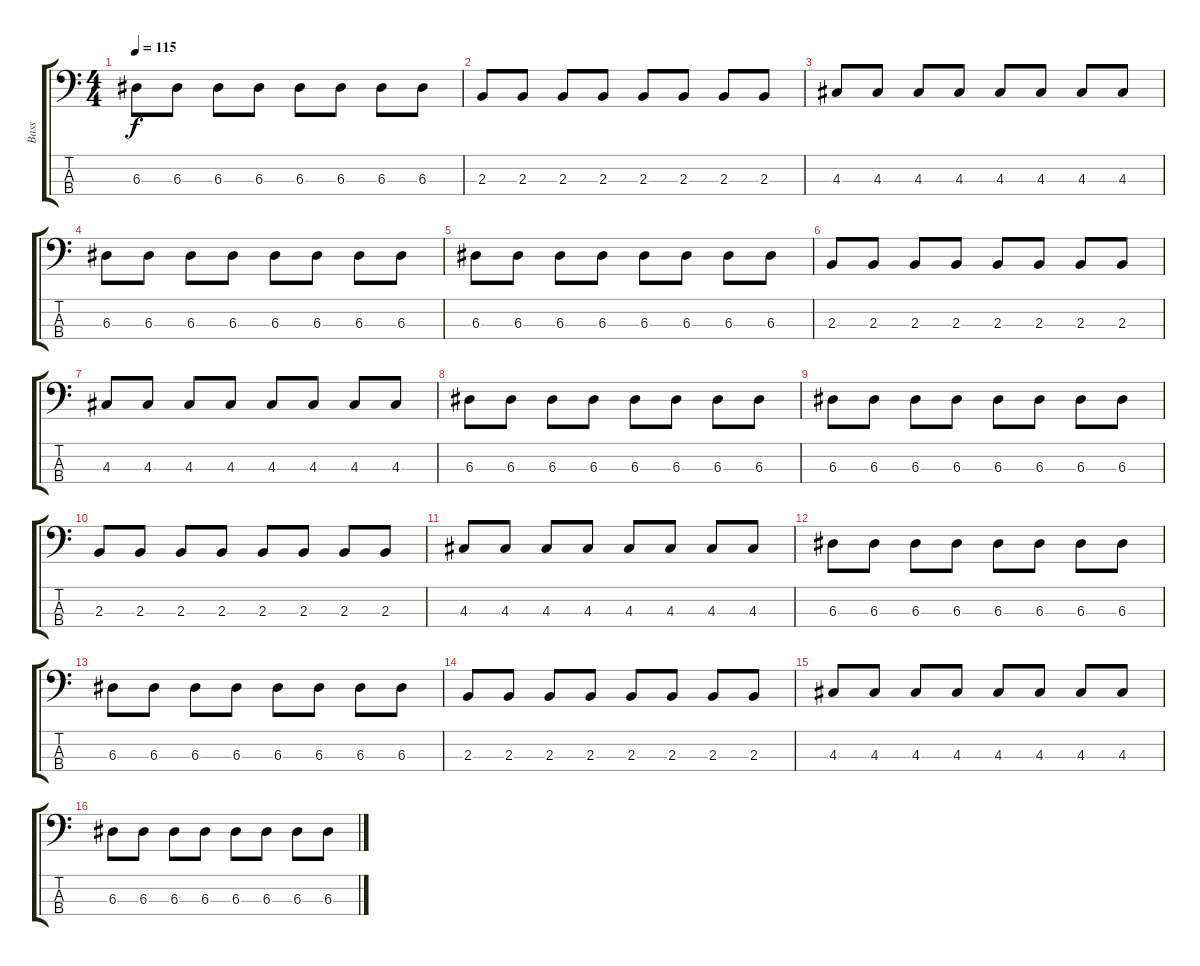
\track ("Bass" "Bass") {instrument electricbassfinger}
\staff {score tabs}
\tuning (G2 D2 A1 E1) {hide}
\ts (4 4)
\tempo 115
\clef f4
\ks c
6.3.8{dy f} 6.3.8 6.3.8 6.3.8 6.3.8 6.3.8 6.3.8 6.3.8 |
2.3.8 2.3.8 2.3.8 2.3.8 2.3.8 2.3.8 2.3.8 2.3.8 |
4.3.8 4.3.8 4.3.8 4.3.8 4.3.8 4.3.8 4.3.8 4.3.8 |
6.3.8 6.3.8 6.3.8 6.3.8 6.3.8 6.3.8 6.3.8 6.3.8 |
6.3.8 6.3.8 6.3.8 6.3.8 6.3.8 6.3.8 6.3.8 6.3.8 |
2.3.8 2.3.8 2.3.8 2.3.8 2.3.8 2.3.8 2.3.8 2.3.8 |
4.3.8 4.3.8 4.3.8 4.3.8 4.3.8 4.3.8 4.3.8 4.3.8 |
6.3.8 6.3.8 6.3.8 6.3.8 6.3.8 6.3.8 6.3.8 6.3.8 |
6.3.8 6.3.8 6.3.8 6.3.8 6.3.8 6.3.8 6.3.8 6.3.8 |
2.3.8 2.3.8 2.3.8 2.3.8 2.3.8 2.3.8 2.3.8 2.3.8 |
4.3.8 4.3.8 4.3.8 4.3.8 4.3.8 4.3.8 4.3.8 4.3.8 |
6.3.8 6.3.8 6.3.8 6.3.8 6.3.8 6.3.8 6.3.8 6.3.8 |
6.3.8 6.3.8 6.3.8 6.3.8 6.3.8 6.3.8 6.3.8 6.3.8 |
2.3.8 2.3.8 2.3.8 2.3.8 2.3.8 2.3.8 2.3.8 2.3.8 |
4.3.8 4.3.8 4.3.8 4.3.8 4.3.8 4.3.8 4.3.8 4.3.8 |
6.3.8 6.3.8 6.3.8 6.3.8 6.3.8 6.3.8 6.3.8 6.3.8
